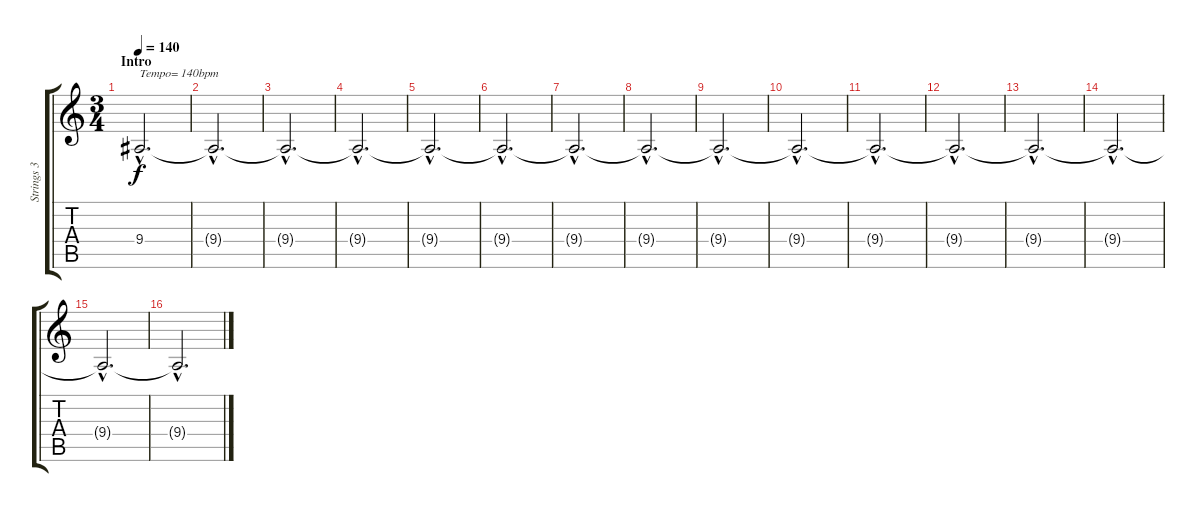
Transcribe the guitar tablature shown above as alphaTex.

\track ("Strings 3" "Strings 3") {instrument stringensemble2}
\staff {score tabs}
\tuning (Eb4 Bb3 Gb3 Db3 Ab2 Eb2) {hide}
\ts (3 4)
\section ("" "Intro")
\tempo 140
\clef g2
\ks c
9.4{hac}.2{d txt "Tempo= 140bpm" dy f volume 6 instrument stringensemble2} |
9.4{hac t}.2{d} |
9.4{hac t}.2{d} |
9.4{hac t}.2{d} |
9.4{hac t}.2{d} |
9.4{hac t}.2{d} |
9.4{hac t}.2{d} |
9.4{hac t}.2{d} |
9.4{hac t}.2{d} |
9.4{hac t}.2{d} |
9.4{hac t}.2{d} |
9.4{hac t}.2{d} |
9.4{hac t}.2{d} |
9.4{hac t}.2{d} |
9.4{hac t}.2{d} |
9.4{hac t}.2{d}
